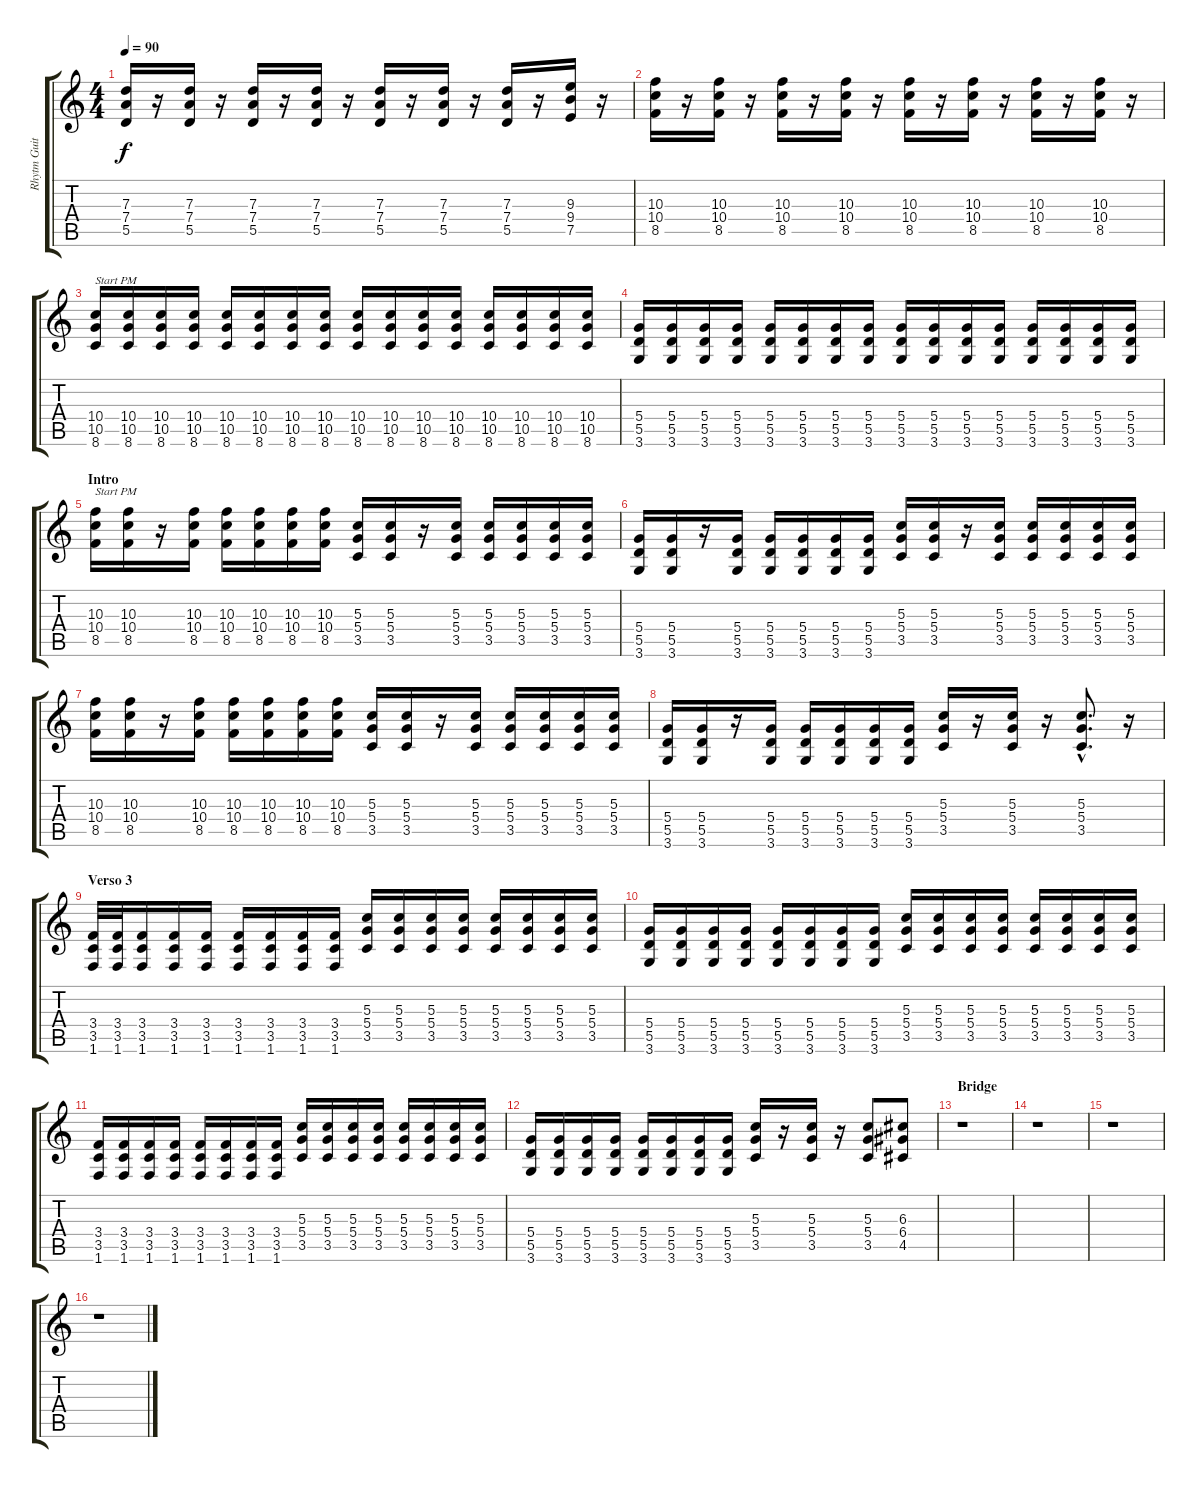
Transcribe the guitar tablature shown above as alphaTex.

\track ("Rhytm Guitar" "Rhytm Guit") {instrument distortionguitar}
\staff {score tabs}
\tuning (E4 B3 G3 D3 A2 E2) {hide}
\ts (4 4)
\tempo 90
\clef g2
\ks c
(7.3 7.4 5.5).16{dy f} r.16 (7.3 7.4 5.5).16 r.16 (7.3 7.4 5.5).16 r.16 (7.3 7.4 5.5).16 r.16 (7.3 7.4 5.5).16 r.16 (7.3 7.4 5.5).16 r.16 (7.3 7.4 5.5).16 r.16 (9.3 9.4 7.5).16 r.16 |
(10.3 10.4 8.5).16 r.16 (10.3 10.4 8.5).16 r.16 (10.3 10.4 8.5).16 r.16 (10.3 10.4 8.5).16 r.16 (10.3 10.4 8.5).16 r.16 (10.3 10.4 8.5).16 r.16 (10.3 10.4 8.5).16 r.16 (10.3 10.4 8.5).16 r.16 |
(10.4 10.5 8.6).16{txt "Start PM "} (10.4 10.5 8.6).16 (10.4 10.5 8.6).16 (10.4 10.5 8.6).16 (10.4 10.5 8.6).16 (10.4 10.5 8.6).16 (10.4 10.5 8.6).16 (10.4 10.5 8.6).16 (10.4 10.5 8.6).16 (10.4 10.5 8.6).16 (10.4 10.5 8.6).16 (10.4 10.5 8.6).16 (10.4 10.5 8.6).16 (10.4 10.5 8.6).16 (10.4 10.5 8.6).16 (10.4 10.5 8.6).16 |
(5.4 5.5 3.6).16 (5.4 5.5 3.6).16 (5.4 5.5 3.6).16 (5.4 5.5 3.6).16 (5.4 5.5 3.6).16 (5.4 5.5 3.6).16 (5.4 5.5 3.6).16 (5.4 5.5 3.6).16 (5.4 5.5 3.6).16 (5.4 5.5 3.6).16 (5.4 5.5 3.6).16 (5.4 5.5 3.6).16 (5.4 5.5 3.6).16 (5.4 5.5 3.6).16 (5.4 5.5 3.6).16 (5.4 5.5 3.6).16 |
\section ("" "Intro")
(10.3 10.4 8.5).16{txt "Start PM" volume 8} (10.3 10.4 8.5).16 r.16 (10.3 10.4 8.5).16 (10.3 10.4 8.5).16 (10.3 10.4 8.5).16 (10.3 10.4 8.5).16 (10.3 10.4 8.5).16 (5.3 5.4 3.5).16 (5.3 5.4 3.5).16 r.16 (5.3 5.4 3.5).16 (5.3 5.4 3.5).16 (5.3 5.4 3.5).16 (5.3 5.4 3.5).16 (5.3 5.4 3.5).16 |
(5.4 5.5 3.6).16 (5.4 5.5 3.6).16 r.16 (5.4 5.5 3.6).16 (5.4 5.5 3.6).16 (5.4 5.5 3.6).16 (5.4 5.5 3.6).16 (5.4 5.5 3.6).16 (5.3 5.4 3.5).16 (5.3 5.4 3.5).16 r.16 (5.3 5.4 3.5).16 (5.3 5.4 3.5).16 (5.3 5.4 3.5).16 (5.3 5.4 3.5).16 (5.3 5.4 3.5).16 |
(10.3 10.4 8.5).16 (10.3 10.4 8.5).16 r.16 (10.3 10.4 8.5).16 (10.3 10.4 8.5).16 (10.3 10.4 8.5).16 (10.3 10.4 8.5).16 (10.3 10.4 8.5).16 (5.3 5.4 3.5).16 (5.3 5.4 3.5).16 r.16 (5.3 5.4 3.5).16 (5.3 5.4 3.5).16 (5.3 5.4 3.5).16 (5.3 5.4 3.5).16 (5.3 5.4 3.5).16 |
(5.4 5.5 3.6).16 (5.4 5.5 3.6).16 r.16 (5.4 5.5 3.6).16 (5.4 5.5 3.6).16 (5.4 5.5 3.6).16 (5.4 5.5 3.6).16 (5.4 5.5 3.6).16 (5.3 5.4 3.5).16 r.16 (5.3 5.4 3.5).16 r.16 (5.3{hac} 5.4{hac} 3.5{hac}).8{d} r.16 |
\section ("" "Verso 3")
(3.4 3.5 1.6).32{volume 5} (3.4 3.5 1.6).32 (3.4 3.5 1.6).16 (3.4 3.5 1.6).16 (3.4 3.5 1.6).16 (3.4 3.5 1.6).16 (3.4 3.5 1.6).16 (3.4 3.5 1.6).16 (3.4 3.5 1.6).16 (5.3 5.4 3.5).16 (5.3 5.4 3.5).16 (5.3 5.4 3.5).16 (5.3 5.4 3.5).16 (5.3 5.4 3.5).16 (5.3 5.4 3.5).16 (5.3 5.4 3.5).16 (5.3 5.4 3.5).16 |
(5.4 5.5 3.6).16 (5.4 5.5 3.6).16 (5.4 5.5 3.6).16 (5.4 5.5 3.6).16 (5.4 5.5 3.6).16 (5.4 5.5 3.6).16 (5.4 5.5 3.6).16 (5.4 5.5 3.6).16 (5.3 5.4 3.5).16 (5.3 5.4 3.5).16 (5.3 5.4 3.5).16 (5.3 5.4 3.5).16 (5.3 5.4 3.5).16 (5.3 5.4 3.5).16 (5.3 5.4 3.5).16 (5.3 5.4 3.5).16 |
(3.4 3.5 1.6).16 (3.4 3.5 1.6).16 (3.4 3.5 1.6).16 (3.4 3.5 1.6).16 (3.4 3.5 1.6).16 (3.4 3.5 1.6).16 (3.4 3.5 1.6).16 (3.4 3.5 1.6).16 (5.3 5.4 3.5).16 (5.3 5.4 3.5).16 (5.3 5.4 3.5).16 (5.3 5.4 3.5).16 (5.3 5.4 3.5).16 (5.3 5.4 3.5).16 (5.3 5.4 3.5).16 (5.3 5.4 3.5).16 |
(5.4 5.5 3.6).16 (5.4 5.5 3.6).16 (5.4 5.5 3.6).16 (5.4 5.5 3.6).16 (5.4 5.5 3.6).16 (5.4 5.5 3.6).16 (5.4 5.5 3.6).16 (5.4 5.5 3.6).16 (5.3 5.4 3.5).16 r.16 (5.3 5.4 3.5).16 r.16 (5.3 5.4 3.5).8 (6.3 6.4 4.5).8 |
\section ("" "Bridge")
r.1 |
r.1 |
r.1 |
r.1
